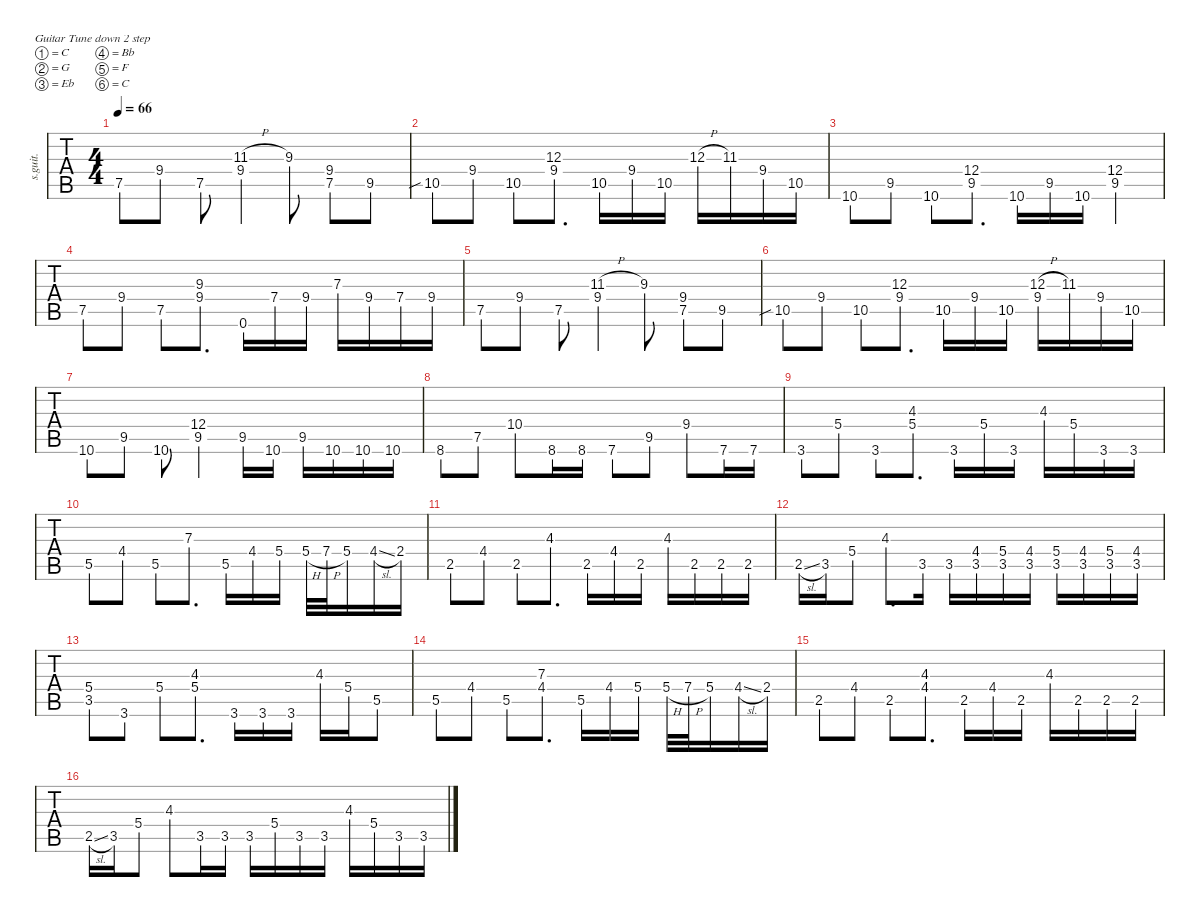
\defaultSystemsLayout 4
\hideDynamics
\bracketExtendMode nobrackets
\otherSystemsTrackNameOrientation horizontal
\track ("Steel Guitar" "s.guit.") {solo instrument acousticguitarsteel}
\staff {tabs}
\tuning (C4 G3 Eb3 Bb2 F2 C2)
\ts (4 4)
\tempo 66
\clef g2
\ks c
7.5.8{dy mf beam Up} 9.4.8{beam Up} 7.5.8{beam Up} (9.4 11.3{h}).4{beam Up} 9.3.8{beam Down} (9.4 7.5).8{beam Up} 9.5.8{beam Up} |
10.5{sib acc #}.8{beam Up} 9.4.8{beam Up} 10.5{acc #}.8{beam Up} (12.3{acc #} 9.4).8{d beam Up} 10.5{acc #}.16{beam Up} 9.4.16{beam Up} 10.5{acc #}.16{beam Up} 12.3{h acc #}.16{beam Up} 11.3.16{beam Up} 9.4.16{beam Up} 10.5{acc #}.16{beam Up} |
10.6{acc #}.8{beam Up} 9.5.8{beam Up} 10.6{acc #}.8{beam Up} (12.4{acc #} 9.5).8{d beam Up} 10.6{acc #}.16{beam Up} 9.5.16{beam Up} 10.6{acc #}.16{beam Up} (12.4{acc #} 9.5).4{beam Up} |
7.5.8{beam Up} 9.4.8{beam Up} 7.5.8{beam Up} (9.3 9.4).8{d beam Up} 0.6.16{beam Up} 7.4.16{beam Up} 9.4.16{beam Up} 7.3{acc #}.16{beam Up} 9.4.16{beam Up} 7.4.16{beam Up} 9.4.16{beam Up} |
7.5.8{beam Up} 9.4.8{beam Up} 7.5.8{beam Up} (9.4 11.3{h}).4{beam Up} 9.3.8{beam Down} (9.4 7.5).8{beam Up} 9.5.8{beam Up} |
10.5{sib acc #}.8{beam Up} 9.4.8{beam Up} 10.5{acc #}.8{beam Up} (12.3{acc #} 9.4).8{d beam Up} 10.5{acc #}.16{beam Up} 9.4.16{beam Up} 10.5{acc #}.16{beam Up} (12.3{h acc #} 9.4).16{beam Up} 11.3.16{beam Up} 9.4.16{beam Up} 10.5{acc #}.16{beam Up} |
10.6{acc #}.8{beam Up} 9.5.8{beam Up} 10.6{acc #}.8{beam Up} (12.4{acc #} 9.5).4{beam Up} 9.5.16{beam Up} 10.6{acc #}.16{beam Up} 9.5.16{beam Up} 10.6{acc #}.16{beam Up} 10.6{acc #}.16{beam Up} 10.6{acc #}.16{beam Up} |
8.6{acc #}.8{beam Up} 7.5.8{beam Up} 10.4{acc #}.8{beam Up} 8.6{acc #}.16{beam Up} 8.6{acc #}.16{beam Up} 7.6.8{beam Up} 9.5.8{beam Up} 9.4.8{beam Up} 7.6.16{beam Up} 7.6.16{beam Up} |
3.6{acc #}.8{beam Up} 5.4{acc #}.8{beam Up} 3.6{acc #}.8{beam Up} (4.3 5.4{acc #}).8{d beam Up} 3.6{acc #}.16{beam Up} 5.4{acc #}.16{beam Up} 3.6{acc #}.16{beam Up} 4.3.16{beam Up} 5.4{acc #}.16{beam Up} 3.6{acc #}.16{beam Up} 3.6{acc #}.16{beam Up} |
5.5{acc #}.8{beam Up} 4.4.8{beam Up} 5.5{acc #}.8{beam Up} 7.3{acc #}.8{d beam Up} 5.5{acc #}.16{beam Up} 4.4.16{beam Up} 5.4{acc #}.16{beam Up} 5.4{h acc #}.32{beam Up} 7.4{h}.32{beam Up} 5.4{acc #}.16{beam Up} 4.4{sl}.16{beam Up} 2.4.16{beam Up} |
2.5.8{beam Up} 4.4.8{beam Up} 2.5.8{beam Up} 4.3.8{d beam Up} 2.5.16{beam Up} 4.4.16{beam Up} 2.5.16{beam Up} 4.3.16{beam Up} 2.5.16{beam Up} 2.5.16{beam Up} 2.5.16{beam Up} |
2.5{sl}.16{beam Up} 3.5{acc #}.16{beam Up} 5.4{acc #}.8{beam Up} 4.3.8{d beam Up} 3.5{acc #}.16{beam Up} 3.5{acc #}.16{beam Up} (3.5{acc #} 4.4).16{beam Up} (5.4{acc #} 3.5{acc #}).16{beam Up} (4.4 3.5{acc #}).16{beam Up} (5.4{acc #} 3.5{acc #}).16{beam Up} (4.4 3.5{acc #}).16{beam Up} (5.4{acc #} 3.5{acc #}).16{beam Up} (4.4 3.5{acc #}).16{beam Up} |
(5.4{acc #} 3.5{acc #}).8{beam Up} 3.6{acc #}.8{beam Up} 5.4{acc #}.8{beam Up} (4.3 5.4{acc #}).8{d beam Up} 3.6{acc #}.16{beam Up} 3.6{acc #}.16{beam Up} 3.6{acc #}.16{beam Up} 4.3.16{beam Up} 5.4{acc #}.16{beam Up} 5.5{acc #}.8{beam Up} |
5.5{acc #}.8{beam Up} 4.4.8{beam Up} 5.5{acc #}.8{beam Up} (7.3{acc #} 4.4).8{d beam Up} 5.5{acc #}.16{beam Up} 4.4.16{beam Up} 5.4{acc #}.16{beam Up} 5.4{h acc #}.32{beam Up} 7.4{h}.32{beam Up} 5.4{acc #}.16{beam Up} 4.4{sl}.16{beam Up} 2.4.16{beam Up} |
2.5.8{beam Up} 4.4.8{beam Up} 2.5.8{beam Up} (4.3 4.4).8{d beam Up} 2.5.16{beam Up} 4.4.16{beam Up} 2.5.16{beam Up} 4.3.16{beam Up} 2.5.16{beam Up} 2.5.16{beam Up} 2.5.16{beam Up} |
2.5{sl}.16{beam Up} 3.5{acc #}.16{beam Up} 5.4{acc #}.8{beam Up} 4.3.8{beam Up} 3.5{acc #}.16{beam Up} 3.5{acc #}.16{beam Up} 3.5{acc #}.16{beam Up} 5.4{acc #}.16{beam Up} 3.5{acc #}.16{beam Up} 3.5{acc #}.16{beam Up} 4.3.16{beam Up} 5.4{acc #}.16{beam Up} 3.5{acc #}.16{beam Up} 3.5{acc #}.16{beam Up}
